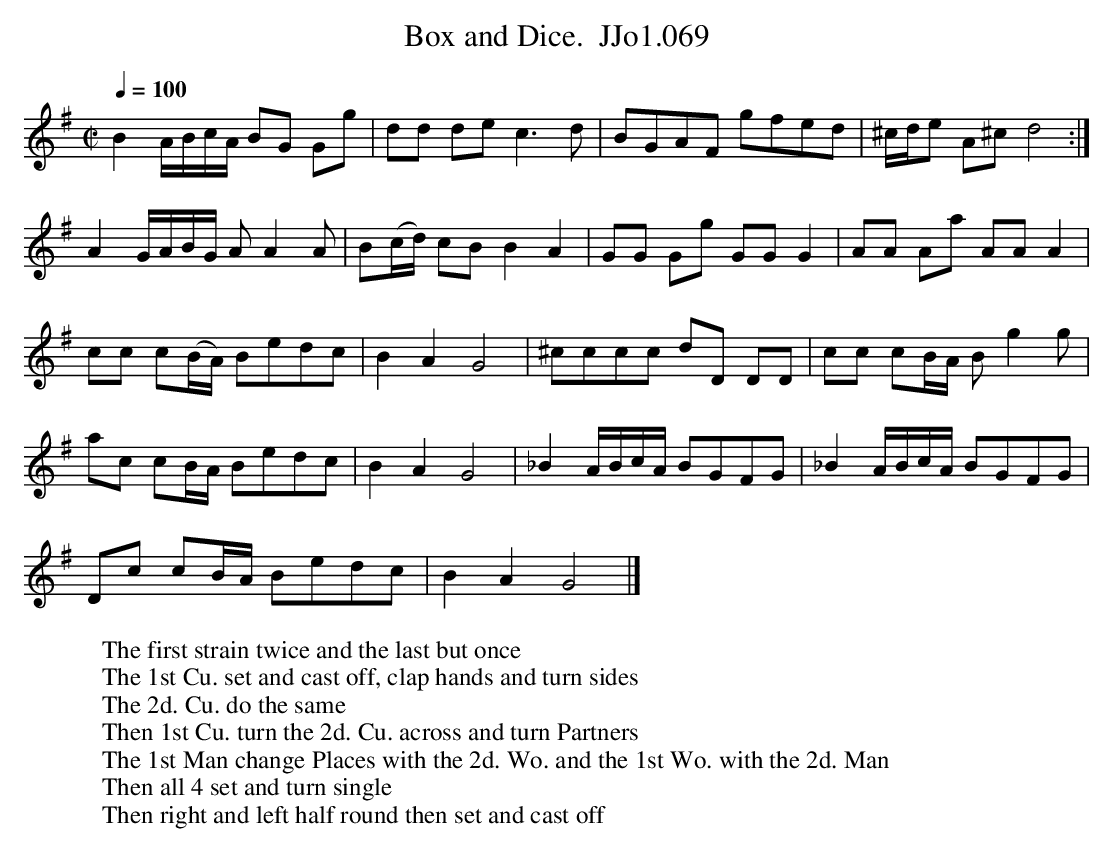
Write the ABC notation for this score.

X:1
T:Box and Dice.  JJo1.069
M:C|
L:1/8
Q:1/4=100
K:G
B2A/B/c/A/ BG Gg | dd de c3d | BGAF gfed | ^c/d/e A^c d4 :|
A2 G/A/B/G/ AA2A | B(c/d/) cB B2A2 | GG Gg GGG2 | AA Aa AA A2 |
cc c(B/A/) Bedc | B2A2G4 | ^cccc dD DD | cc cB/A/ Bg2g |
ac cB/A/ Bedc | B2A2G4 | _B2 A/B/c/A/ BGFG | _B2 A/B/c/A/ BGFG |
Dc cB/A/ Bedc | B2A2G4 |]
W:The first strain twice and the last but once
W:The 1st Cu. set and cast off, clap hands and turn sides
W:The 2d. Cu. do the same
W:Then 1st Cu. turn the 2d. Cu. across and turn Partners
W:The 1st Man change Places with the 2d. Wo. and the 1st Wo. with the 2d. Man
W:Then all 4 set and turn single
W:Then right and left half round then set and cast off
